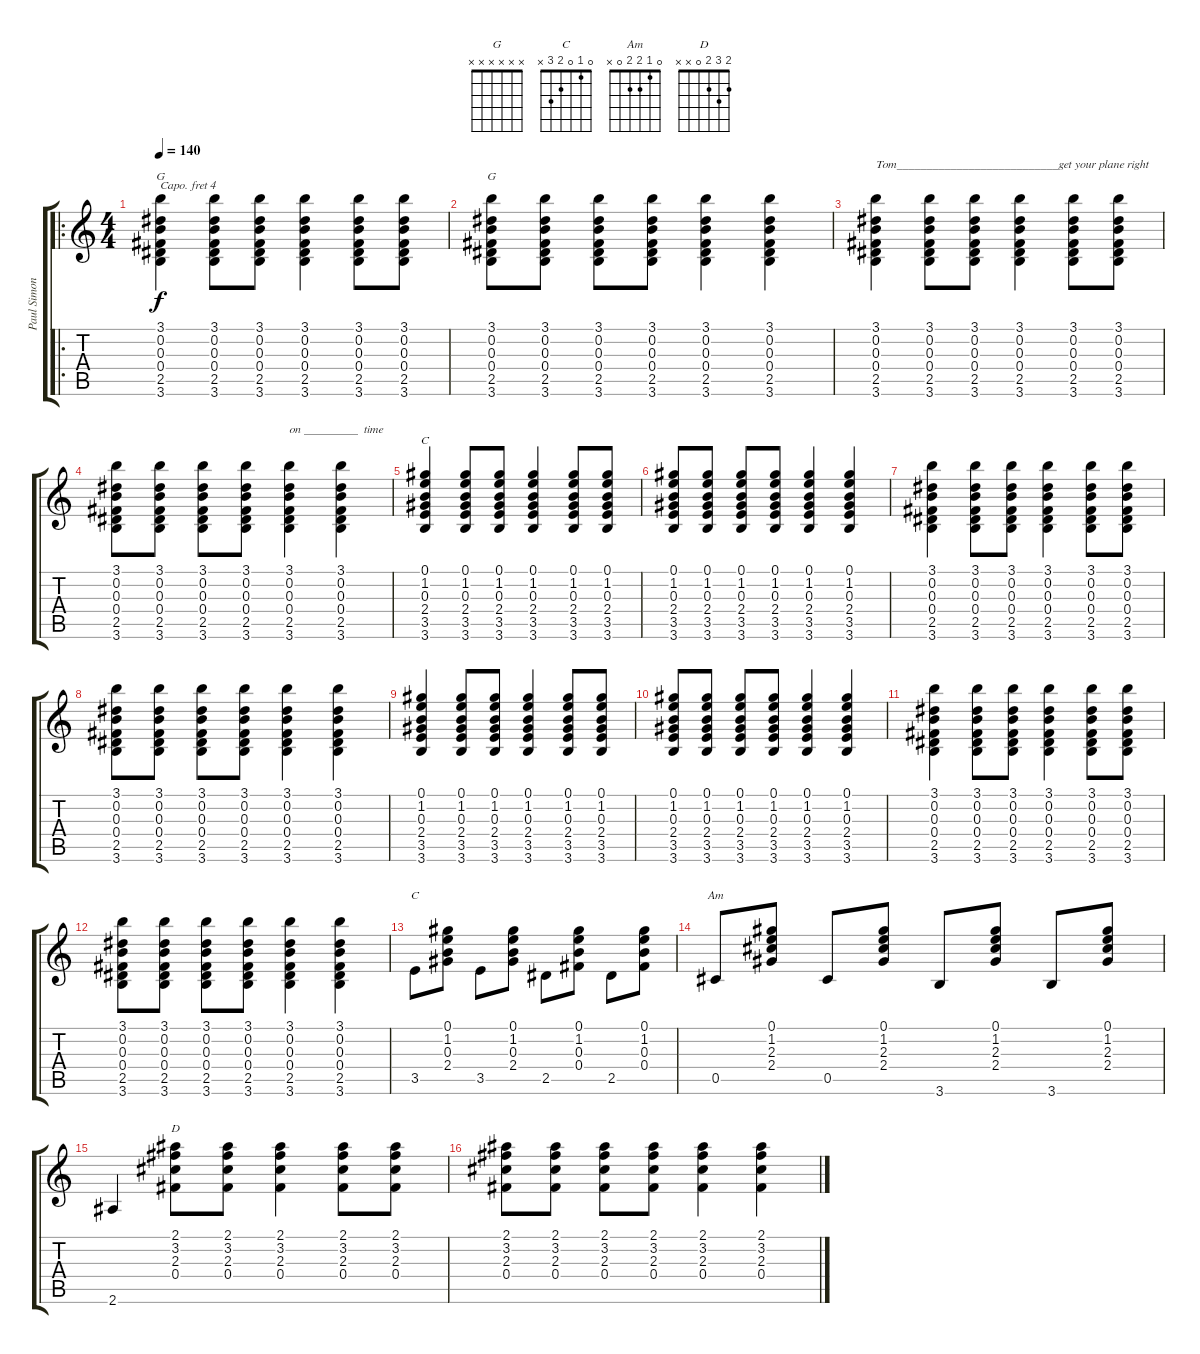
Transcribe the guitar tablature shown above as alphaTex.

\track ("Paul Simon" "Paul Simon") {instrument acousticguitarnylon}
\staff {score tabs}
\capo 4
\tuning (E4 B3 G3 D3 A2 E2) {hide}
\chord ("G" 3 0 0 0 2 3)
\chord ("G" x x x x x x) {firstfret 0}
\chord ("C" 0 1 0 2 3 3)
\chord ("C" 0 1 0 2 3 x)
\chord ("Am" 0 1 2 2 0 x)
\chord ("D" 2 3 2 0 x x)
\ro
\ts (4 4)
\tempo 140
\clef g2
\ks c
(3.1 0.2 0.3 0.4 2.5 3.6).4{ch "G" dy f instrument acousticguitarnylon} (3.1 0.2 0.3 0.4 2.5 3.6).8 (3.1 0.2 0.3 0.4 2.5 3.6).8 (3.1 0.2 0.3 0.4 2.5 3.6).4 (3.1 0.2 0.3 0.4 2.5 3.6).8 (3.1 0.2 0.3 0.4 2.5 3.6).8 |
(3.1 0.2 0.3 0.4 2.5 3.6).8{ch "G"} (3.1 0.2 0.3 0.4 2.5 3.6).8 (3.1 0.2 0.3 0.4 2.5 3.6).8 (3.1 0.2 0.3 0.4 2.5 3.6).8 (3.1 0.2 0.3 0.4 2.5 3.6).4 (3.1 0.2 0.3 0.4 2.5 3.6).4 |
(3.1 0.2 0.3 0.4 2.5 3.6).4{txt "Tom___________________________get your plane right"} (3.1 0.2 0.3 0.4 2.5 3.6).8 (3.1 0.2 0.3 0.4 2.5 3.6).8 (3.1 0.2 0.3 0.4 2.5 3.6).4 (3.1 0.2 0.3 0.4 2.5 3.6).8 (3.1 0.2 0.3 0.4 2.5 3.6).8 |
(3.1 0.2 0.3 0.4 2.5 3.6).8 (3.1 0.2 0.3 0.4 2.5 3.6).8 (3.1 0.2 0.3 0.4 2.5 3.6).8 (3.1 0.2 0.3 0.4 2.5 3.6).8 (3.1 0.2 0.3 0.4 2.5 3.6).4{txt "on _________  time"} (3.1 0.2 0.3 0.4 2.5 3.6).4 |
(0.1 1.2 0.3 2.4 3.5 3.6).4{ch "C"} (0.1 1.2 0.3 2.4 3.5 3.6).8 (0.1 1.2 0.3 2.4 3.5 3.6).8 (0.1 1.2 0.3 2.4 3.5 3.6).4 (0.1 1.2 0.3 2.4 3.5 3.6).8 (0.1 1.2 0.3 2.4 3.5 3.6).8 |
(0.1 1.2 0.3 2.4 3.5 3.6).8 (0.1 1.2 0.3 2.4 3.5 3.6).8 (0.1 1.2 0.3 2.4 3.5 3.6).8 (0.1 1.2 0.3 2.4 3.5 3.6).8 (0.1 1.2 0.3 2.4 3.5 3.6).4 (0.1 1.2 0.3 2.4 3.5 3.6).4 |
(3.1 0.2 0.3 0.4 2.5 3.6).4 (3.1 0.2 0.3 0.4 2.5 3.6).8 (3.1 0.2 0.3 0.4 2.5 3.6).8 (3.1 0.2 0.3 0.4 2.5 3.6).4 (3.1 0.2 0.3 0.4 2.5 3.6).8 (3.1 0.2 0.3 0.4 2.5 3.6).8 |
(3.1 0.2 0.3 0.4 2.5 3.6).8 (3.1 0.2 0.3 0.4 2.5 3.6).8 (3.1 0.2 0.3 0.4 2.5 3.6).8 (3.1 0.2 0.3 0.4 2.5 3.6).8 (3.1 0.2 0.3 0.4 2.5 3.6).4 (3.1 0.2 0.3 0.4 2.5 3.6).4 |
(0.1 1.2 0.3 2.4 3.5 3.6).4 (0.1 1.2 0.3 2.4 3.5 3.6).8 (0.1 1.2 0.3 2.4 3.5 3.6).8 (0.1 1.2 0.3 2.4 3.5 3.6).4 (0.1 1.2 0.3 2.4 3.5 3.6).8 (0.1 1.2 0.3 2.4 3.5 3.6).8 |
(0.1 1.2 0.3 2.4 3.5 3.6).8 (0.1 1.2 0.3 2.4 3.5 3.6).8 (0.1 1.2 0.3 2.4 3.5 3.6).8 (0.1 1.2 0.3 2.4 3.5 3.6).8 (0.1 1.2 0.3 2.4 3.5 3.6).4 (0.1 1.2 0.3 2.4 3.5 3.6).4 |
(3.1 0.2 0.3 0.4 2.5 3.6).4 (3.1 0.2 0.3 0.4 2.5 3.6).8 (3.1 0.2 0.3 0.4 2.5 3.6).8 (3.1 0.2 0.3 0.4 2.5 3.6).4 (3.1 0.2 0.3 0.4 2.5 3.6).8 (3.1 0.2 0.3 0.4 2.5 3.6).8 |
(3.1 0.2 0.3 0.4 2.5 3.6).8 (3.1 0.2 0.3 0.4 2.5 3.6).8 (3.1 0.2 0.3 0.4 2.5 3.6).8 (3.1 0.2 0.3 0.4 2.5 3.6).8 (3.1 0.2 0.3 0.4 2.5 3.6).4 (3.1 0.2 0.3 0.4 2.5 3.6).4 |
3.5.8{ch "C"} (0.1 1.2 0.3 2.4).8 3.5.8 (0.1 1.2 0.3 2.4).8 2.5.8 (0.1 1.2 0.3 0.4).8 2.5.8 (0.1 1.2 0.3 0.4).8 |
0.5.8{ch "Am"} (0.1 1.2 2.3 2.4).8 0.5.8 (0.1 1.2 2.3 2.4).8 3.6.8 (0.1 1.2 2.3 2.4).8 3.6.8 (0.1 1.2 2.3 2.4).8 |
2.6.4 (2.1 3.2 2.3 0.4).8{ch "D"} (2.1 3.2 2.3 0.4).8 (2.1 3.2 2.3 0.4).4 (2.1 3.2 2.3 0.4).8 (2.1 3.2 2.3 0.4).8 |
(2.1 3.2 2.3 0.4).8 (2.1 3.2 2.3 0.4).8 (2.1 3.2 2.3 0.4).8 (2.1 3.2 2.3 0.4).8 (2.1 3.2 2.3 0.4).4 (2.1 3.2 2.3 0.4).4
